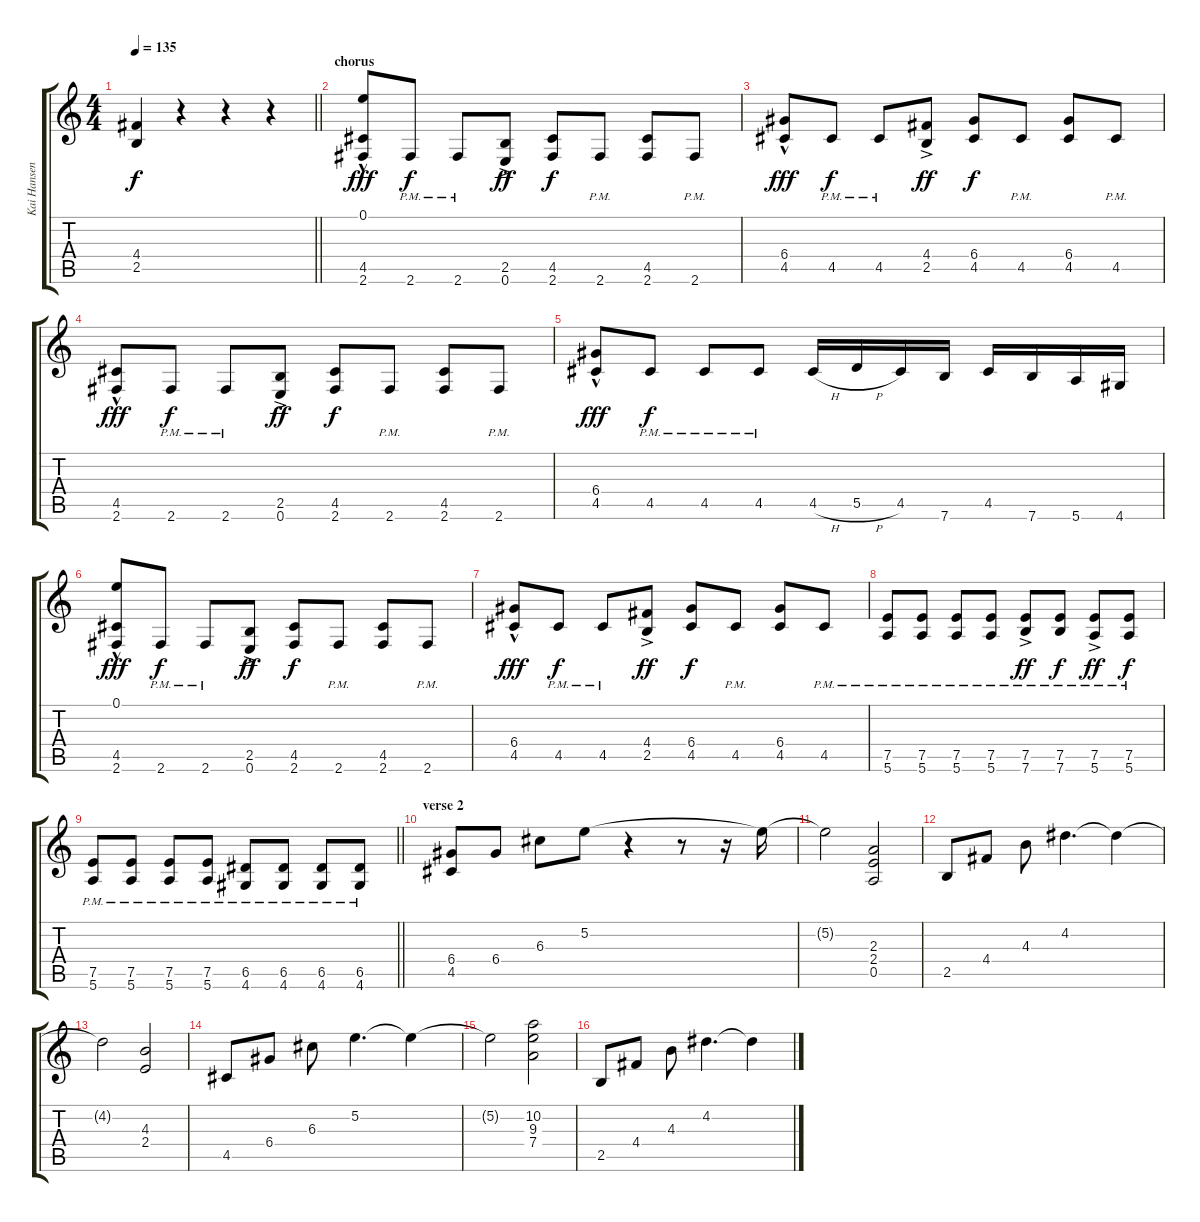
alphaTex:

\track ("Kai Hansen" "Kai Hansen") {instrument distortionguitar}
\staff {score tabs}
\tuning (E4 B3 G3 D3 A2 E2) {hide}
\ts (4 4)
\tempo 135
\clef g2
\barLineRight lightlight
\ks c
(4.4 2.5).4{dy f} r.4 r.4 r.4 |
\section ("" "chorus")
(0.1 4.5 2.6{hac}).8{dy fff} 2.6{pm}.8{dy f} 2.6{pm}.8 (2.5 0.6{ac}).8{dy ff} (4.5 2.6).8{dy f} 2.6{pm}.8 (4.5 2.6).8 2.6{pm}.8 |
(6.4 4.5{hac}).8{dy fff} 4.5{pm}.8{dy f} 4.5{pm}.8 (4.4 2.5{ac}).8{dy ff} (6.4 4.5).8{dy f} 4.5{pm}.8 (6.4 4.5).8 4.5{pm}.8 |
(4.5 2.6{hac}).8{dy fff} 2.6{pm}.8{dy f} 2.6{pm}.8 (2.5 0.6{ac}).8{dy ff} (4.5 2.6).8{dy f} 2.6{pm}.8 (4.5 2.6).8 2.6{pm}.8 |
(6.4 4.5{hac}).8{dy fff} 4.5{pm}.8{dy f} 4.5{pm}.8 4.5{pm}.8 4.5{h}.16 5.5{h}.16 4.5.16 7.6.16 4.5.16 7.6.16 5.6.16 4.6.16 |
(0.1 4.5 2.6{hac}).8{dy fff} 2.6{pm}.8{dy f} 2.6{pm}.8 (2.5 0.6{ac}).8{dy ff} (4.5 2.6).8{dy f} 2.6{pm}.8 (4.5 2.6).8 2.6{pm}.8 |
(6.4 4.5{hac}).8{dy fff} 4.5{pm}.8{dy f} 4.5{pm}.8 (4.4 2.5{ac}).8{dy ff} (6.4 4.5).8{dy f} 4.5{pm}.8 (6.4 4.5).8 4.5{pm}.8 |
(7.5{pm} 5.6{pm}).8 (7.5{pm} 5.6{pm}).8 (7.5{pm} 5.6{pm}).8 (7.5{pm} 5.6{pm}).8 (7.5{pm} 7.6{ac pm}).8{dy ff} (7.5{pm} 7.6{pm}).8{dy f} (7.5{pm} 5.6{ac pm}).8{dy ff} (7.5{pm} 5.6{pm}).8{dy f} |
\barLineRight lightlight
(7.5{pm} 5.6{pm}).8 (7.5{pm} 5.6{pm}).8 (7.5{pm} 5.6{pm}).8 (7.5{pm} 5.6{pm}).8 (6.5{pm} 4.6{pm}).8 (6.5{pm} 4.6{pm}).8 (6.5{pm} 4.6{pm}).8 (6.5{pm} 4.6{pm}).8 |
\section ("" "verse 2")
(6.4 4.5).8 6.4.8 6.3.8 5.2.8 r.4 r.8 r.16 5.2{t}.16 |
5.2{t}.2 (2.3 2.4 0.5).2{instrument electricguitarclean} |
2.5.8 4.4.8 4.3.8 4.2.4{d} 4.2{t}.4 |
4.2{t}.2 (4.3 2.4).2 |
4.5.8 6.4.8 6.3.8 5.2.4{d} 5.2{t}.4 |
5.2{t}.2 (10.2 9.3 7.4).2 |
2.5.8 4.4.8 4.3.8 4.2.4{d} 4.2{t}.4
